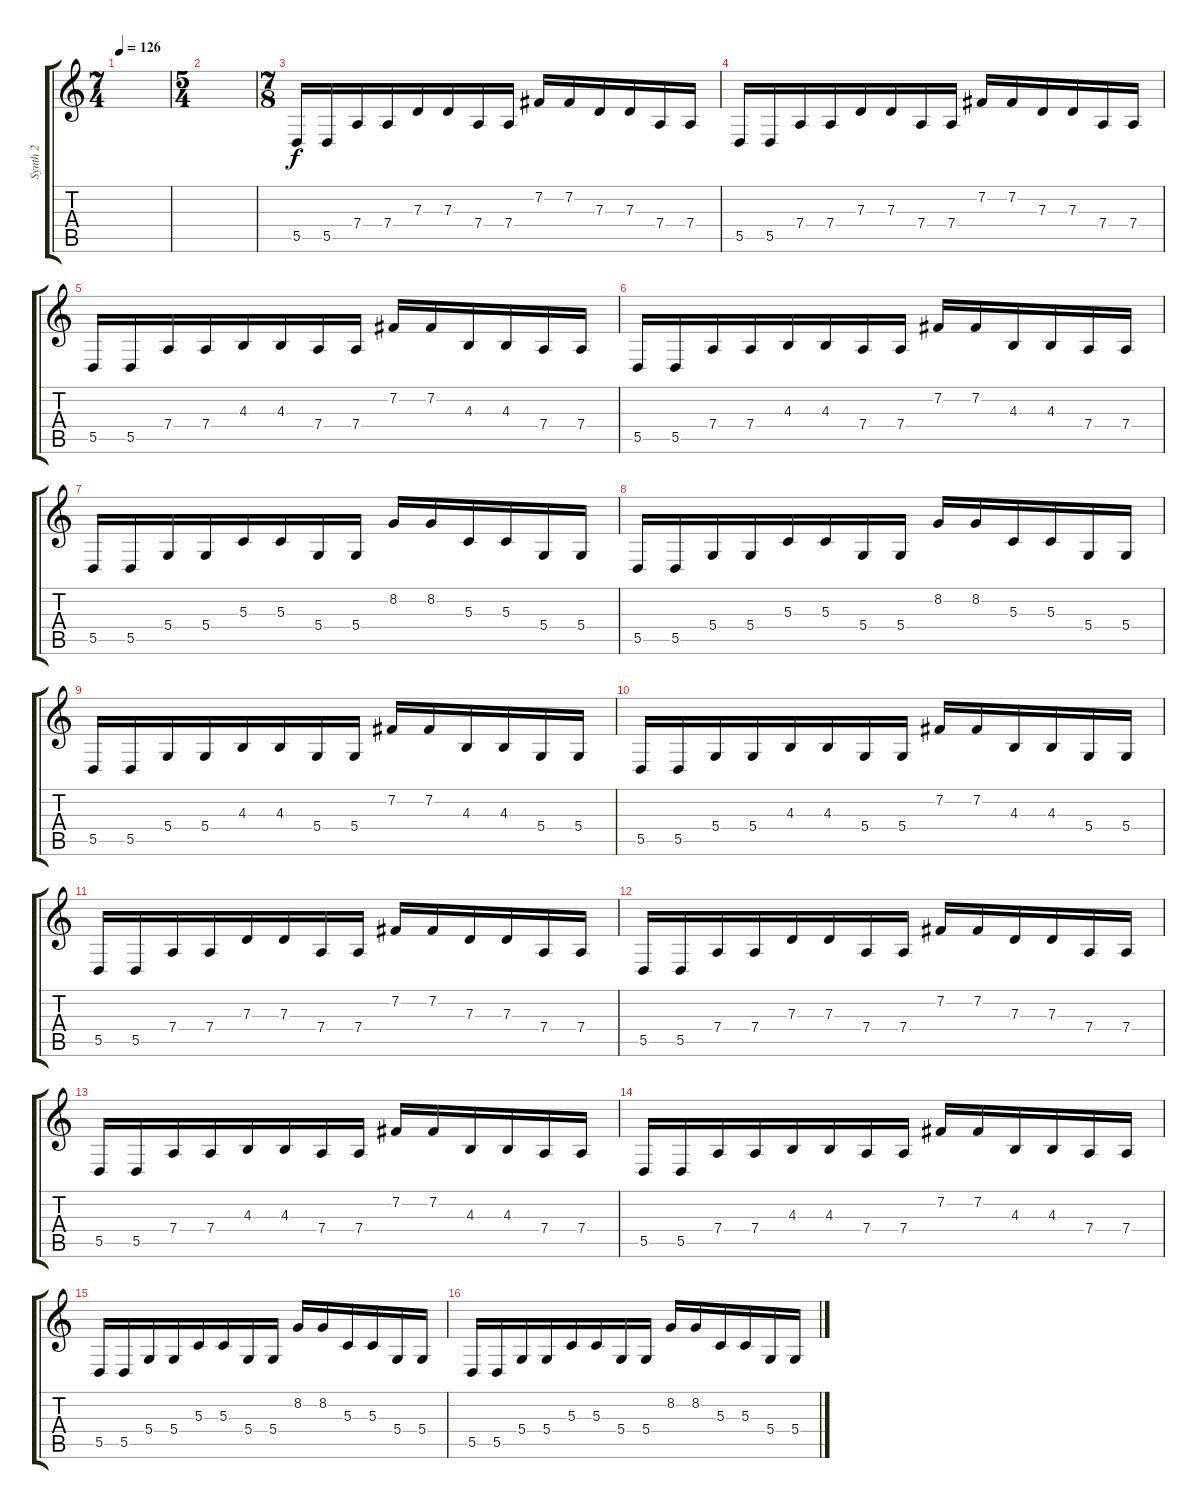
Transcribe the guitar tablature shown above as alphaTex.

\track ("Synth 2" "Synth 2") {instrument lead8bassandlead}
\staff {score tabs}
\tuning (E4 B3 G3 D3 A2 E2) {hide}
\ts (7 4)
\tempo 126
\clef g2
\ks c
|
\ts (5 4)
|
\ts (7 8)
5.5.16 5.5.16 7.4.16 7.4.16 7.3.16 7.3.16 7.4.16 7.4.16 7.2.16 7.2.16 7.3.16 7.3.16 7.4.16 7.4.16 |
5.5.16 5.5.16 7.4.16 7.4.16 7.3.16 7.3.16 7.4.16 7.4.16 7.2.16 7.2.16 7.3.16 7.3.16 7.4.16 7.4.16 |
5.5.16 5.5.16 7.4.16 7.4.16 4.3.16 4.3.16 7.4.16 7.4.16 7.2.16 7.2.16 4.3.16 4.3.16 7.4.16 7.4.16 |
5.5.16 5.5.16 7.4.16 7.4.16 4.3.16 4.3.16 7.4.16 7.4.16 7.2.16 7.2.16 4.3.16 4.3.16 7.4.16 7.4.16 |
5.5.16 5.5.16 5.4.16 5.4.16 5.3.16 5.3.16 5.4.16 5.4.16 8.2.16 8.2.16 5.3.16 5.3.16 5.4.16 5.4.16 |
5.5.16 5.5.16 5.4.16 5.4.16 5.3.16 5.3.16 5.4.16 5.4.16 8.2.16 8.2.16 5.3.16 5.3.16 5.4.16 5.4.16 |
5.5.16 5.5.16 5.4.16 5.4.16 4.3.16 4.3.16 5.4.16 5.4.16 7.2.16 7.2.16 4.3.16 4.3.16 5.4.16 5.4.16 |
5.5.16 5.5.16 5.4.16 5.4.16 4.3.16 4.3.16 5.4.16 5.4.16 7.2.16 7.2.16 4.3.16 4.3.16 5.4.16 5.4.16 |
5.5.16 5.5.16 7.4.16 7.4.16 7.3.16 7.3.16 7.4.16 7.4.16 7.2.16 7.2.16 7.3.16 7.3.16 7.4.16 7.4.16 |
5.5.16 5.5.16 7.4.16 7.4.16 7.3.16 7.3.16 7.4.16 7.4.16 7.2.16 7.2.16 7.3.16 7.3.16 7.4.16 7.4.16 |
5.5.16 5.5.16 7.4.16 7.4.16 4.3.16 4.3.16 7.4.16 7.4.16 7.2.16 7.2.16 4.3.16 4.3.16 7.4.16 7.4.16 |
5.5.16 5.5.16 7.4.16 7.4.16 4.3.16 4.3.16 7.4.16 7.4.16 7.2.16 7.2.16 4.3.16 4.3.16 7.4.16 7.4.16 |
5.5.16 5.5.16 5.4.16 5.4.16 5.3.16 5.3.16 5.4.16 5.4.16 8.2.16 8.2.16 5.3.16 5.3.16 5.4.16 5.4.16 |
5.5.16 5.5.16 5.4.16 5.4.16 5.3.16 5.3.16 5.4.16 5.4.16 8.2.16 8.2.16 5.3.16 5.3.16 5.4.16 5.4.16
